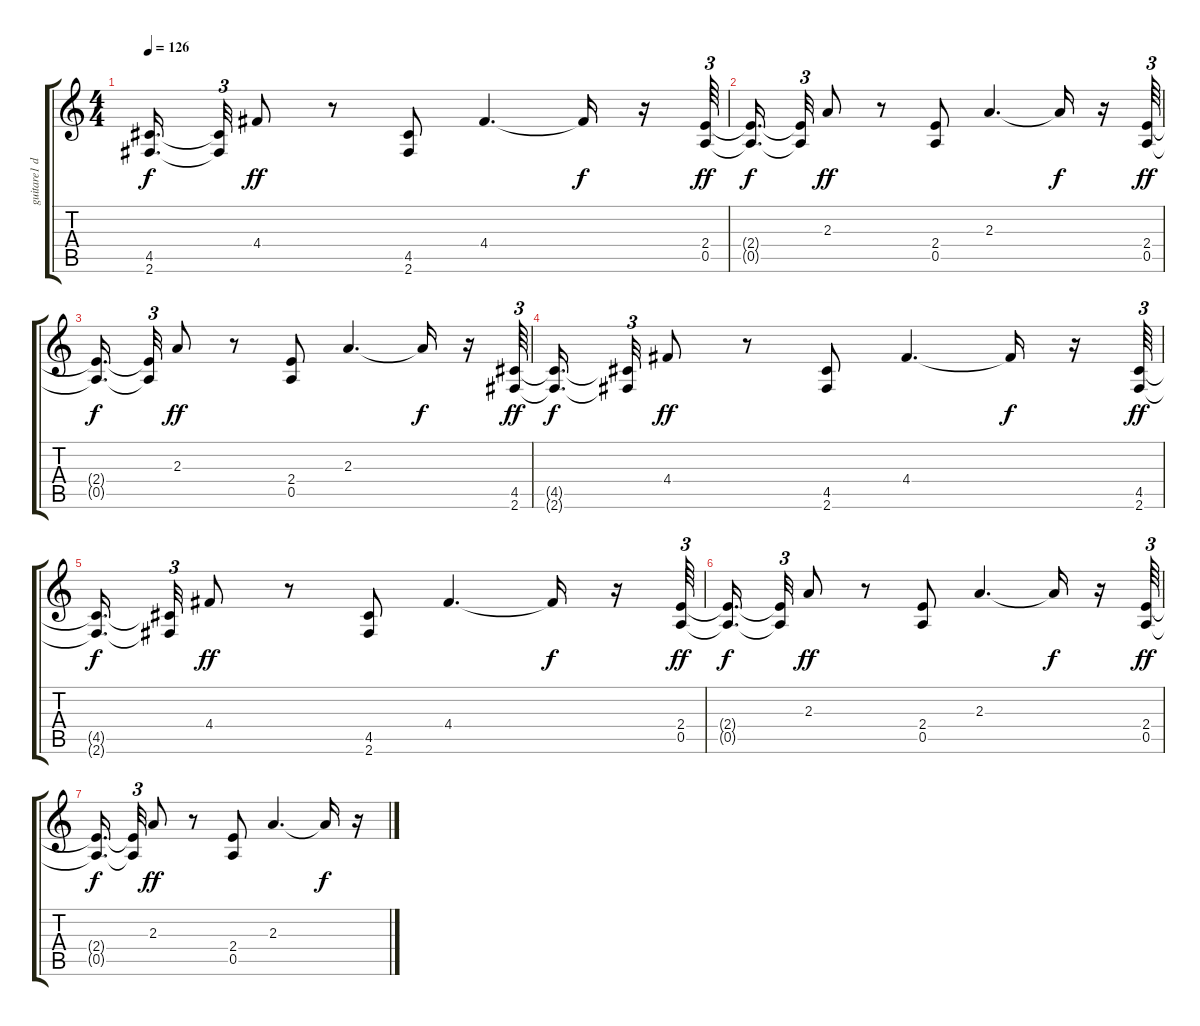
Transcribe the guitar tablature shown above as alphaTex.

\track ("guitare1 disto" "guitare1 d") {instrument distortionguitar}
\staff {score tabs}
\tuning (E4 B3 G3 D3 A2 E2) {hide}
\ts (4 4)
\tempo 126
\clef g2
\ks c
(4.5{t} 2.6{t}).16{d dy f} (4.5{t} 2.6{t}).32{tu (3 2)} 4.4.8{dy ff} r.8 (4.5 2.6).8 4.4.4{d} 4.4{t}.16{dy f} r.16 (2.4 0.5).64{tu (3 2) dy ff volume 16} |
(2.4{t} 0.5{t}).16{d dy f} (2.4{t} 0.5{t}).32{tu (3 2)} 2.3.8{dy ff volume 16} r.8 (2.4 0.5).8{volume 15} 2.3.4{d volume 15} 2.3{t}.16{dy f} r.16 (2.4 0.5).64{tu (3 2) dy ff volume 13} |
(2.4{t} 0.5{t}).16{d dy f} (2.4{t} 0.5{t}).32{tu (3 2)} 2.3.8{dy ff volume 13} r.8 (2.4 0.5).8{volume 12} 2.3.4{d volume 12} 2.3{t}.16{dy f} r.16 (4.5 2.6).64{tu (3 2) dy ff volume 11} |
(4.5{t} 2.6{t}).16{d dy f} (4.5{t} 2.6{t}).32{tu (3 2)} 4.4.8{dy ff volume 10} r.8 (4.5 2.6).8{volume 10} 4.4.4{d volume 9} 4.4{t}.16{dy f} r.16 (4.5 2.6).64{tu (3 2) dy ff volume 8} |
(4.5{t} 2.6{t}).16{d dy f} (4.5{t} 2.6{t}).32{tu (3 2)} 4.4.8{dy ff volume 8} r.8 (4.5 2.6).8{volume 7} 4.4.4{d volume 7} 4.4{t}.16{dy f} r.16 (2.4 0.5).64{tu (3 2) dy ff volume 5} |
(2.4{t} 0.5{t}).16{d dy f} (2.4{t} 0.5{t}).32{tu (3 2)} 2.3.8{dy ff volume 5} r.8 (2.4 0.5).8{volume 4} 2.3.4{d volume 4} 2.3{t}.16{dy f} r.16 (2.4 0.5).64{tu (3 2) dy ff volume 3} |
(2.4{t} 0.5{t}).16{d dy f} (2.4{t} 0.5{t}).32{tu (3 2)} 2.3.8{dy ff volume 2} r.8 (2.4 0.5).8{volume 2} 2.3.4{d volume 1} 2.3{t}.16{dy f} r.16
